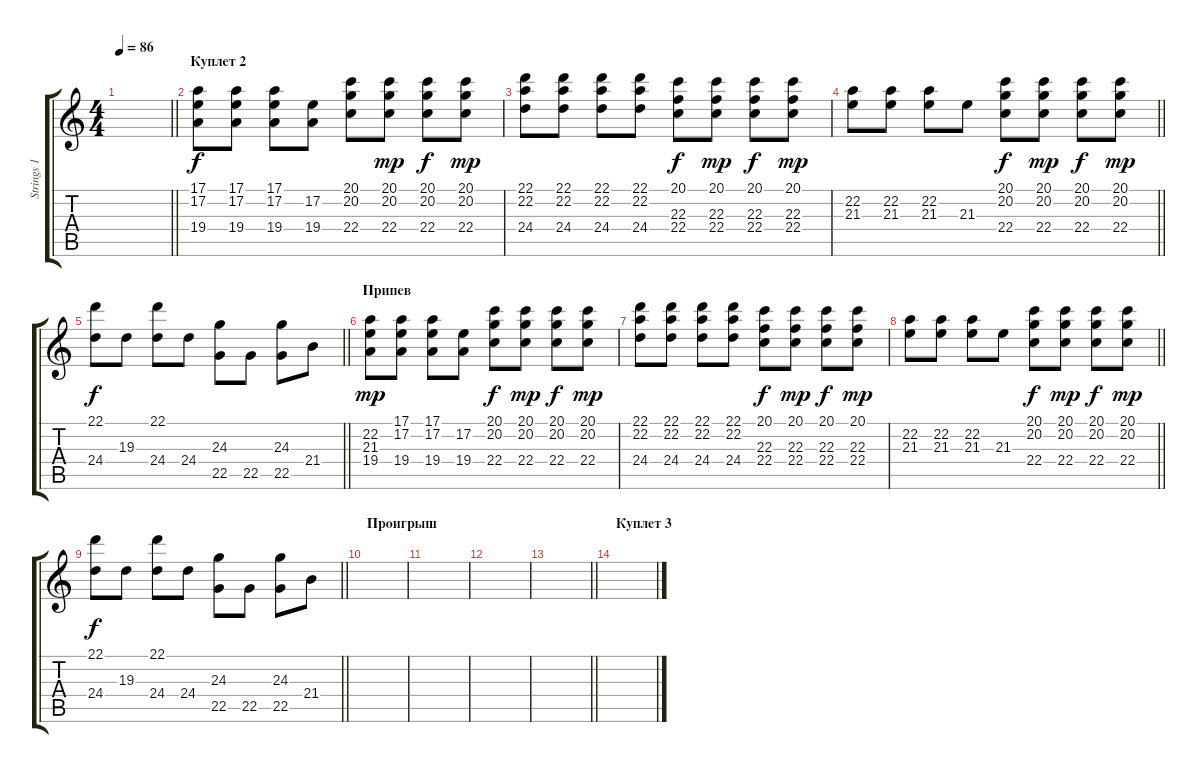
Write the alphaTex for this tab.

\track ("Strings 1" "Strings 1") {instrument pizzicatostrings}
\staff {score tabs}
\tuning (E4 B3 G3 D3 A2 E2) {hide}
\ts (4 4)
\tempo 86
\clef g2
\barLineRight lightlight
\ks c
|
\section ("" "Куплет 2")
(17.1 17.2 19.4).8 (17.1 17.2 19.4).8 (17.1 17.2 19.4).8 (17.2 19.4).8 (20.1 20.2 22.4).8{dy f} (20.1 20.2 22.4).8{dy mp} (20.1 20.2 22.4).8{dy f} (20.1 20.2 22.4).8{dy mp} |
(22.1 22.2 24.4).8 (22.1 22.2 24.4).8 (22.1 22.2 24.4).8 (22.1 22.2 24.4).8 (20.1 22.3 22.4).8{dy f} (20.1 22.3 22.4).8{dy mp} (20.1 22.3 22.4).8{dy f} (20.1 22.3 22.4).8{dy mp} |
\barLineRight lightlight
(22.2 21.3).8 (22.2 21.3).8 (22.2 21.3).8 21.3.8 (20.1 20.2 22.4).8{dy f} (20.1 20.2 22.4).8{dy mp} (20.1 20.2 22.4).8{dy f} (20.1 20.2 22.4).8{dy mp} |
\barLineRight lightlight
(22.1 24.4).8{dy f} 19.3.8 (22.1 24.4).8 24.4.8 (24.3 22.5).8 22.5.8 (24.3 22.5).8 21.4.8 |
\section ("" "Припев")
(22.2 21.3 19.4).8{dy mp} (17.1 17.2 19.4).8 (17.1 17.2 19.4).8 (17.2 19.4).8 (20.1 20.2 22.4).8{dy f} (20.1 20.2 22.4).8{dy mp} (20.1 20.2 22.4).8{dy f} (20.1 20.2 22.4).8{dy mp} |
(22.1 22.2 24.4).8 (22.1 22.2 24.4).8 (22.1 22.2 24.4).8 (22.1 22.2 24.4).8 (20.1 22.3 22.4).8{dy f} (20.1 22.3 22.4).8{dy mp} (20.1 22.3 22.4).8{dy f} (20.1 22.3 22.4).8{dy mp} |
\barLineRight lightlight
(22.2 21.3).8 (22.2 21.3).8 (22.2 21.3).8 21.3.8 (20.1 20.2 22.4).8{dy f} (20.1 20.2 22.4).8{dy mp} (20.1 20.2 22.4).8{dy f} (20.1 20.2 22.4).8{dy mp} |
\barLineRight lightlight
(22.1 24.4).8{dy f} 19.3.8 (22.1 24.4).8 24.4.8 (24.3 22.5).8 22.5.8 (24.3 22.5).8 21.4.8 |
\section ("" "Проигрыш")
|
|
|
\barLineRight lightlight
|
\section ("" "Куплет 3")
